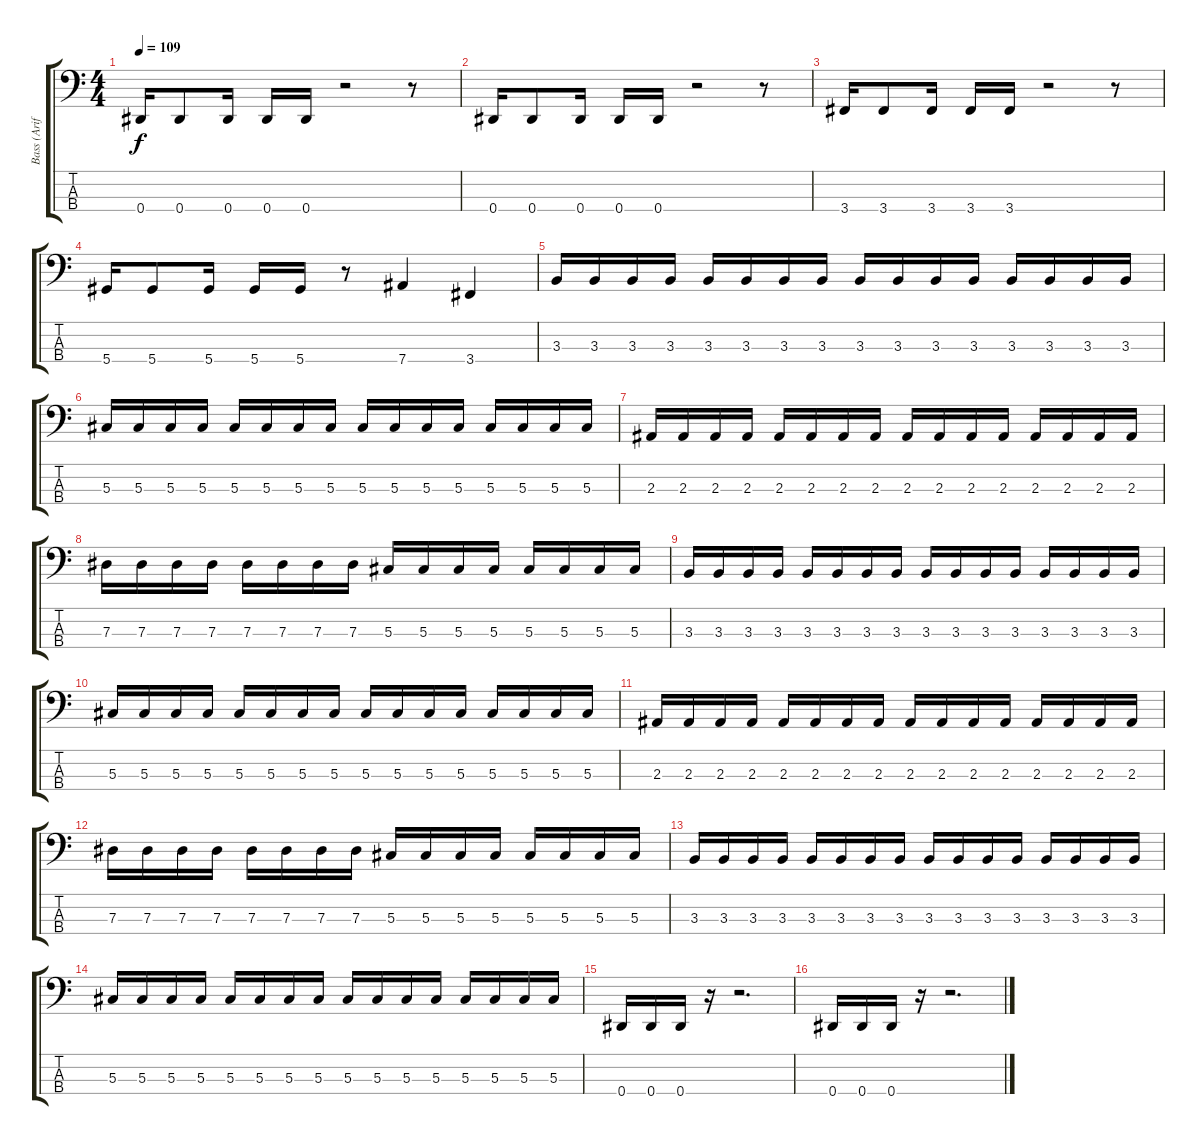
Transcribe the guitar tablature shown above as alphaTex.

\track ("Bass (Arif)" "Bass (Arif") {instrument acousticguitarnylon}
\staff {score tabs}
\tuning (Gb2 Db2 Ab1 Eb1) {hide}
\ts (4 4)
\tempo 109
\clef f4
\ks c
0.4.16{dy f} 0.4.8 0.4.16 0.4.16 0.4.16 r.2 r.8 |
0.4.16 0.4.8 0.4.16 0.4.16 0.4.16 r.2 r.8 |
3.4.16 3.4.8 3.4.16 3.4.16 3.4.16 r.2 r.8 |
5.4.16 5.4.8 5.4.16 5.4.16 5.4.16 r.8 7.4.4 3.4.4 |
3.3.16 3.3.16 3.3.16 3.3.16 3.3.16 3.3.16 3.3.16 3.3.16 3.3.16 3.3.16 3.3.16 3.3.16 3.3.16 3.3.16 3.3.16 3.3.16 |
5.3.16 5.3.16 5.3.16 5.3.16 5.3.16 5.3.16 5.3.16 5.3.16 5.3.16 5.3.16 5.3.16 5.3.16 5.3.16 5.3.16 5.3.16 5.3.16 |
2.3.16 2.3.16 2.3.16 2.3.16 2.3.16 2.3.16 2.3.16 2.3.16 2.3.16 2.3.16 2.3.16 2.3.16 2.3.16 2.3.16 2.3.16 2.3.16 |
7.3.16 7.3.16 7.3.16 7.3.16 7.3.16 7.3.16 7.3.16 7.3.16 5.3.16 5.3.16 5.3.16 5.3.16 5.3.16 5.3.16 5.3.16 5.3.16 |
3.3.16 3.3.16 3.3.16 3.3.16 3.3.16 3.3.16 3.3.16 3.3.16 3.3.16 3.3.16 3.3.16 3.3.16 3.3.16 3.3.16 3.3.16 3.3.16 |
5.3.16 5.3.16 5.3.16 5.3.16 5.3.16 5.3.16 5.3.16 5.3.16 5.3.16 5.3.16 5.3.16 5.3.16 5.3.16 5.3.16 5.3.16 5.3.16 |
2.3.16 2.3.16 2.3.16 2.3.16 2.3.16 2.3.16 2.3.16 2.3.16 2.3.16 2.3.16 2.3.16 2.3.16 2.3.16 2.3.16 2.3.16 2.3.16 |
7.3.16 7.3.16 7.3.16 7.3.16 7.3.16 7.3.16 7.3.16 7.3.16 5.3.16 5.3.16 5.3.16 5.3.16 5.3.16 5.3.16 5.3.16 5.3.16 |
3.3.16 3.3.16 3.3.16 3.3.16 3.3.16 3.3.16 3.3.16 3.3.16 3.3.16 3.3.16 3.3.16 3.3.16 3.3.16 3.3.16 3.3.16 3.3.16 |
5.3.16 5.3.16 5.3.16 5.3.16 5.3.16 5.3.16 5.3.16 5.3.16 5.3.16 5.3.16 5.3.16 5.3.16 5.3.16 5.3.16 5.3.16 5.3.16 |
0.4.16 0.4.16 0.4.16 r.16 r.2{d} |
0.4.16 0.4.16 0.4.16 r.16 r.2{d}
